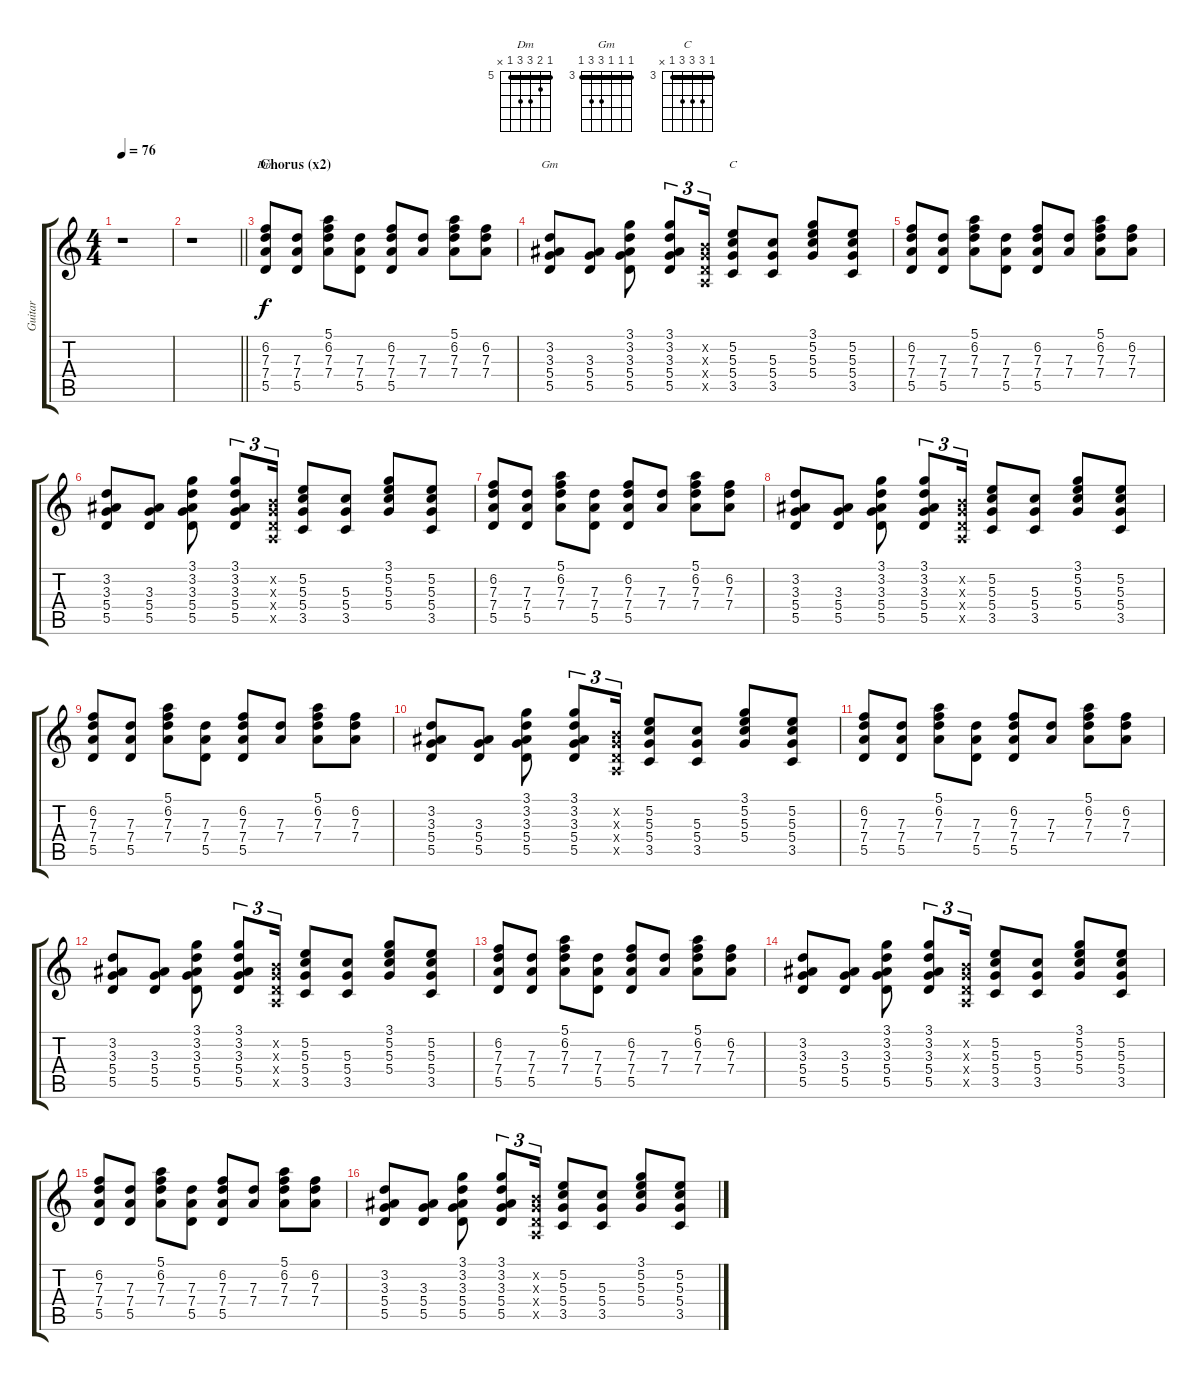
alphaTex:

\track ("Guitar" "Guitar") {instrument electricguitarjazz}
\staff {score tabs}
\tuning (E4 B3 G3 D3 A2 E2) {hide}
\chord ("Dm" 5 6 7 7 5 x) {firstfret 5 barre 5}
\chord ("Gm" 3 3 3 5 5 3) {firstfret 3 barre 3}
\chord ("C" 3 5 5 5 3 x) {firstfret 3 barre 3}
\ts (4 4)
\tempo 76
\clef g2
\ks c
r.1{dy f} |
\barLineRight lightlight
r.1 |
\section ("" "Chorus (x2)")
(6.2 7.3 7.4 5.5).8{ch "Dm"} (7.3 7.4 5.5).8 (5.1 6.2 7.3 7.4).8 (7.3 7.4 5.5).8 (6.2 7.3 7.4 5.5).8 (7.3 7.4).8 (5.1 6.2 7.3 7.4).8 (6.2 7.3 7.4).8 |
(3.2 3.3 5.4 5.5).8{ch "Gm"} (3.3 5.4 5.5).8 (3.1 3.2 3.3 5.4 5.5).8 (3.1 3.2 3.3 5.4 5.5).8{tu (3 2)} (0.2{x} 0.3{x} 0.4{x} 0.5{x}).16{tu (3 2)} (5.2 5.3 5.4 3.5).8{ch "C"} (5.3 5.4 3.5).8 (3.1 5.2 5.3 5.4).8 (5.2 5.3 5.4 3.5).8 |
(6.2 7.3 7.4 5.5).8 (7.3 7.4 5.5).8 (5.1 6.2 7.3 7.4).8 (7.3 7.4 5.5).8 (6.2 7.3 7.4 5.5).8 (7.3 7.4).8 (5.1 6.2 7.3 7.4).8 (6.2 7.3 7.4).8 |
(3.2 3.3 5.4 5.5).8 (3.3 5.4 5.5).8 (3.1 3.2 3.3 5.4 5.5).8 (3.1 3.2 3.3 5.4 5.5).8{tu (3 2)} (0.2{x} 0.3{x} 0.4{x} 0.5{x}).16{tu (3 2)} (5.2 5.3 5.4 3.5).8 (5.3 5.4 3.5).8 (3.1 5.2 5.3 5.4).8 (5.2 5.3 5.4 3.5).8 |
(6.2 7.3 7.4 5.5).8 (7.3 7.4 5.5).8 (5.1 6.2 7.3 7.4).8 (7.3 7.4 5.5).8 (6.2 7.3 7.4 5.5).8 (7.3 7.4).8 (5.1 6.2 7.3 7.4).8 (6.2 7.3 7.4).8 |
(3.2 3.3 5.4 5.5).8 (3.3 5.4 5.5).8 (3.1 3.2 3.3 5.4 5.5).8 (3.1 3.2 3.3 5.4 5.5).8{tu (3 2)} (0.2{x} 0.3{x} 0.4{x} 0.5{x}).16{tu (3 2)} (5.2 5.3 5.4 3.5).8 (5.3 5.4 3.5).8 (3.1 5.2 5.3 5.4).8 (5.2 5.3 5.4 3.5).8 |
(6.2 7.3 7.4 5.5).8 (7.3 7.4 5.5).8 (5.1 6.2 7.3 7.4).8 (7.3 7.4 5.5).8 (6.2 7.3 7.4 5.5).8 (7.3 7.4).8 (5.1 6.2 7.3 7.4).8 (6.2 7.3 7.4).8 |
(3.2 3.3 5.4 5.5).8 (3.3 5.4 5.5).8 (3.1 3.2 3.3 5.4 5.5).8 (3.1 3.2 3.3 5.4 5.5).8{tu (3 2)} (0.2{x} 0.3{x} 0.4{x} 0.5{x}).16{tu (3 2)} (5.2 5.3 5.4 3.5).8 (5.3 5.4 3.5).8 (3.1 5.2 5.3 5.4).8 (5.2 5.3 5.4 3.5).8 |
(6.2 7.3 7.4 5.5).8 (7.3 7.4 5.5).8 (5.1 6.2 7.3 7.4).8 (7.3 7.4 5.5).8 (6.2 7.3 7.4 5.5).8 (7.3 7.4).8 (5.1 6.2 7.3 7.4).8 (6.2 7.3 7.4).8 |
(3.2 3.3 5.4 5.5).8 (3.3 5.4 5.5).8 (3.1 3.2 3.3 5.4 5.5).8 (3.1 3.2 3.3 5.4 5.5).8{tu (3 2)} (0.2{x} 0.3{x} 0.4{x} 0.5{x}).16{tu (3 2)} (5.2 5.3 5.4 3.5).8 (5.3 5.4 3.5).8 (3.1 5.2 5.3 5.4).8 (5.2 5.3 5.4 3.5).8 |
(6.2 7.3 7.4 5.5).8 (7.3 7.4 5.5).8 (5.1 6.2 7.3 7.4).8 (7.3 7.4 5.5).8 (6.2 7.3 7.4 5.5).8 (7.3 7.4).8 (5.1 6.2 7.3 7.4).8 (6.2 7.3 7.4).8 |
(3.2 3.3 5.4 5.5).8 (3.3 5.4 5.5).8 (3.1 3.2 3.3 5.4 5.5).8 (3.1 3.2 3.3 5.4 5.5).8{tu (3 2)} (0.2{x} 0.3{x} 0.4{x} 0.5{x}).16{tu (3 2)} (5.2 5.3 5.4 3.5).8 (5.3 5.4 3.5).8 (3.1 5.2 5.3 5.4).8 (5.2 5.3 5.4 3.5).8 |
(6.2 7.3 7.4 5.5).8 (7.3 7.4 5.5).8 (5.1 6.2 7.3 7.4).8 (7.3 7.4 5.5).8 (6.2 7.3 7.4 5.5).8 (7.3 7.4).8 (5.1 6.2 7.3 7.4).8 (6.2 7.3 7.4).8 |
(3.2 3.3 5.4 5.5).8 (3.3 5.4 5.5).8 (3.1 3.2 3.3 5.4 5.5).8 (3.1 3.2 3.3 5.4 5.5).8{tu (3 2)} (0.2{x} 0.3{x} 0.4{x} 0.5{x}).16{tu (3 2)} (5.2 5.3 5.4 3.5).8 (5.3 5.4 3.5).8 (3.1 5.2 5.3 5.4).8 (5.2 5.3 5.4 3.5).8
